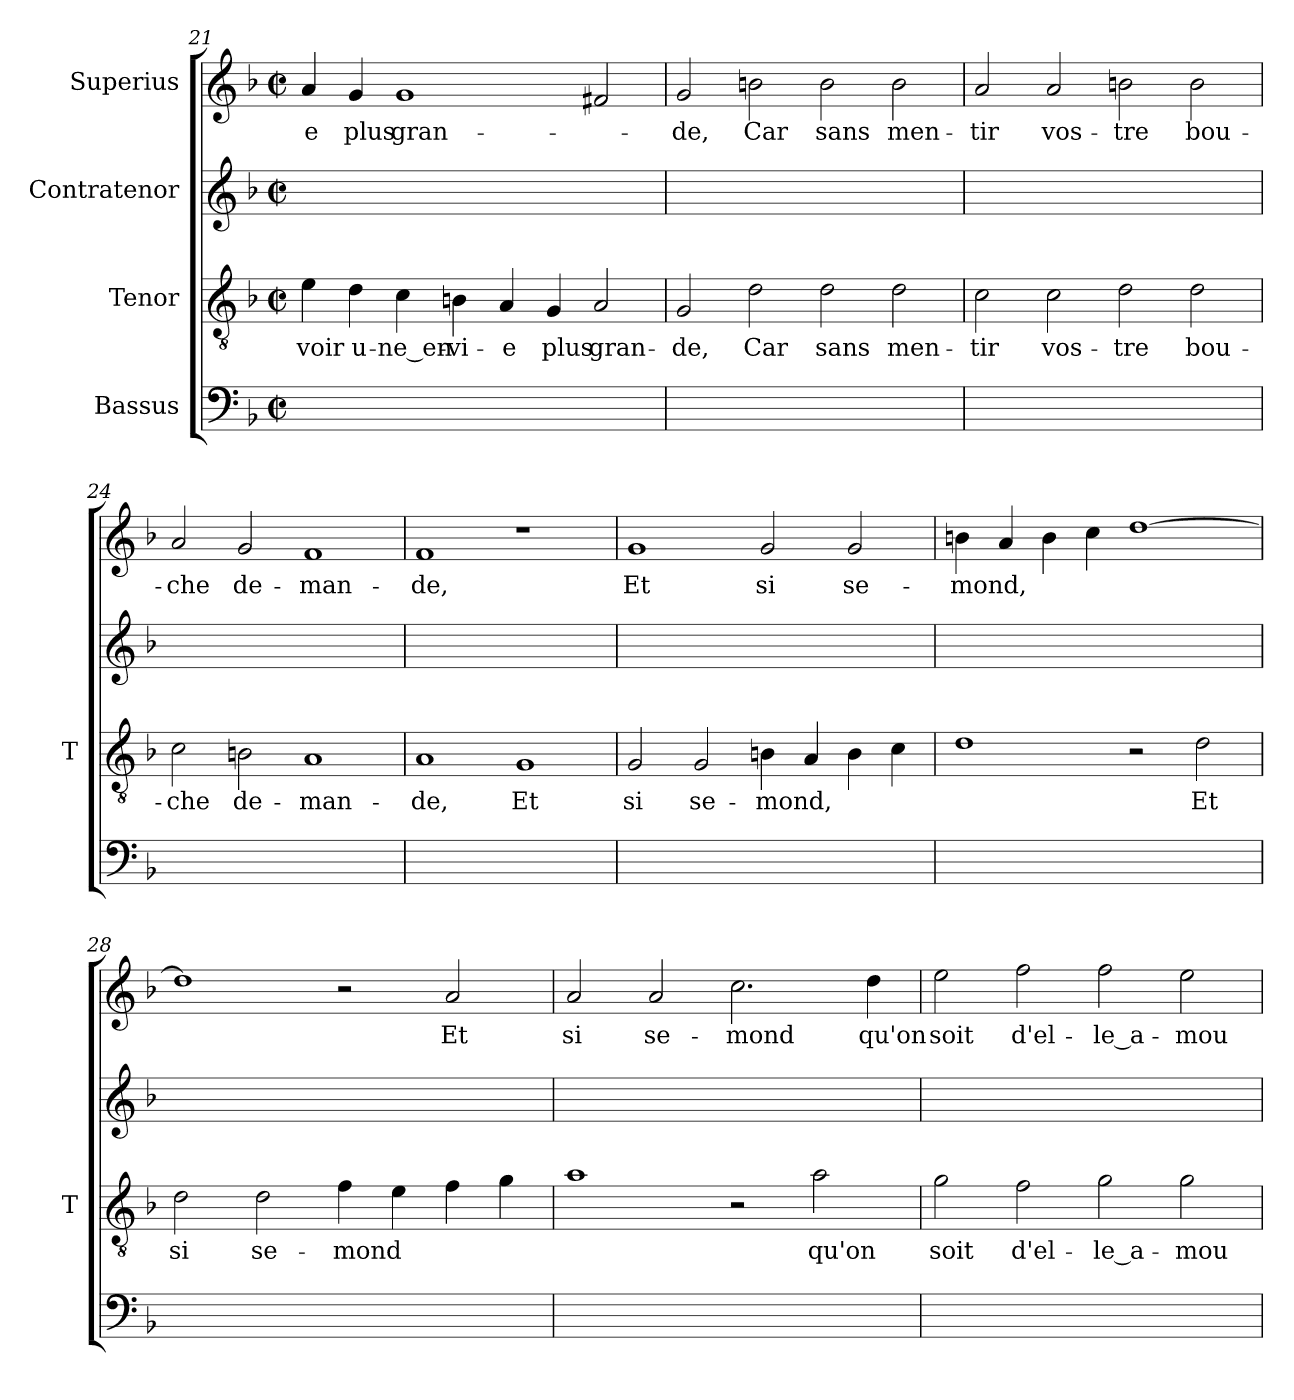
**kern	**kern	**text	**kern	**kern	**text
*part4	*part3	*part3	*part2	*part1	*part1
*staff4	*staff3	*staff3	*staff2	*staff1	*staff1
*I"Bassus	*I"Tenor	*	*I"Contratenor	*I"Superius	*
*	*I'T	*	*	*	*
*clefF4	*clefGv2	*	*clefG2	*clefG2	*
*k[b-]	*k[b-]	*	*k[b-]	*k[b-]	*
*F:	*F:	*	*F:	*F:	*
*M2/2	*M2/2	*	*M2/2	*M2/2	*
*met(c|)	*met(c|)	*	*met(c|)	*met(c|)	*
=21	=21	=21	=21	=21	=21
1ryy	4e	-voir	1ryy	4a	-e
.	4d	u-	.	4g	-plus
.	4c	ne_en-	.	1g	gran-
.	4B	vi-	.	.	.
1ryy	4A	-e	1ryy	.	.
.	4G	-plus	.	.	.
.	2A	gran-	.	2f#X	.
=22	=22	=22	=22	=22	=22
1ryy	2G	-de,	1ryy	2g	-de,
.	2d	-Car	.	2b	-Car
1ryy	2d	-sans	1ryy	2b	-sans
.	2d	men-	.	2b	men-
=23	=23	=23	=23	=23	=23
1ryy	2c	-tir	1ryy	2a	-tir
.	2c	vos-	.	2a	vos-
1ryy	2d	-tre	1ryy	2b	-tre
.	2d	bou-	.	2b	bou-
=24	=24	=24	=24	=24	=24
1ryy	2c	-che	1ryy	2a	-che
.	2B	de-	.	2g	de-
1ryy	1A	man-	1ryy	1f	man-
=25	=25	=25	=25	=25	=25
1ryy	1A	-de,	1ryy	1f	-de,
1ryy	1G	-Et	1ryy	1r	.
=26	=26	=26	=26	=26	=26
1ryy	2G	-si	1ryy	1g	-Et
.	2G	se-	.	.	.
1ryy	4B	-mond,	1ryy	2g	-si
.	4A	.	.	.	.
.	4B	.	.	2g	se-
.	4c	.	.	.	.
=27	=27	=27	=27	=27	=27
1ryy	1d	.	1ryy	4b	-mond,
.	.	.	.	4a	.
.	.	.	.	4b	.
.	.	.	.	4cc	.
1ryy	2r	.	1ryy	[1dd	.
.	2d	-Et	.	.	.
!!LO:PB:g=z
=28	=28	=28	=28	=28	=28
1ryy	2d	-si	1ryy	1dd]	.
.	2d	se-	.	.	.
1ryy	4f	-mond	1ryy	2r	.
.	4e	.	.	.	.
.	4f	.	.	2a	-Et
.	4g	.	.	.	.
=29	=29	=29	=29	=29	=29
1ryy	1a	.	1ryy	2a	-si
.	.	.	.	2a	se-
1ryy	2r	.	1ryy	2.cc	-mond
.	2a	-qu'on	.	.	.
.	.	.	.	4dd	-qu'on
=30	=30	=30	=30	=30	=30
1ryy	2g	-soit	1ryy	2ee	-soit
.	2f	d'el-	.	2ff	d'el-
1ryy	2g	le_a-	1ryy	2ff	le_a-
.	2g	mou-	.	2ee	mou-
=	=	=	=	=	=
*-	*-	*-	*-	*-	*-
